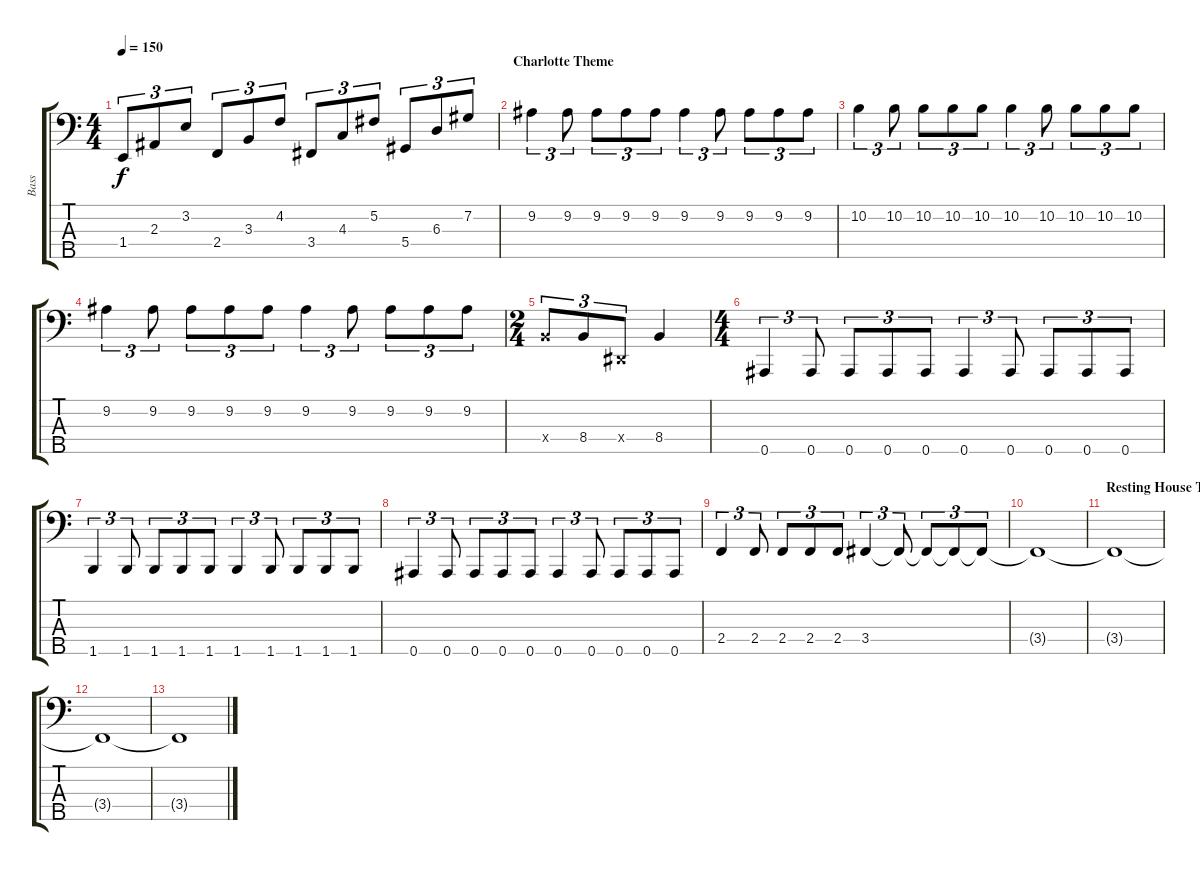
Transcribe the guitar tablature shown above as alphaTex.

\track ("Bass" "Bass") {instrument electricbassfinger}
\staff {score tabs}
\tuning (Gb2 Db2 Ab1 Eb1 Bb0) {hide}
\ts (4 4)
\tempo 150
\clef f4
\ks c
1.4.8{tu (3 2) dy f} 2.3.8{tu (3 2)} 3.2.8{tu (3 2)} 2.4.8{tu (3 2)} 3.3.8{tu (3 2)} 4.2.8{tu (3 2)} 3.4.8{tu (3 2)} 4.3.8{tu (3 2)} 5.2.8{tu (3 2)} 5.4.8{tu (3 2)} 6.3.8{tu (3 2)} 7.2.8{tu (3 2)} |
\section ("" "Charlotte Theme")
9.2.4{tu (3 2)} 9.2.8{tu (3 2)} 9.2.8{tu (3 2)} 9.2.8{tu (3 2)} 9.2.8{tu (3 2)} 9.2.4{tu (3 2)} 9.2.8{tu (3 2)} 9.2.8{tu (3 2)} 9.2.8{tu (3 2)} 9.2.8{tu (3 2)} |
10.2.4{tu (3 2)} 10.2.8{tu (3 2)} 10.2.8{tu (3 2)} 10.2.8{tu (3 2)} 10.2.8{tu (3 2)} 10.2.4{tu (3 2)} 10.2.8{tu (3 2)} 10.2.8{tu (3 2)} 10.2.8{tu (3 2)} 10.2.8{tu (3 2)} |
9.2.4{tu (3 2)} 9.2.8{tu (3 2)} 9.2.8{tu (3 2)} 9.2.8{tu (3 2)} 9.2.8{tu (3 2)} 9.2.4{tu (3 2)} 9.2.8{tu (3 2)} 9.2.8{tu (3 2)} 9.2.8{tu (3 2)} 9.2.8{tu (3 2)} |
\ts (2 4)
8.4{x}.8{tu (3 2)} 8.4.8{tu (3 2)} 0.4{x}.8{tu (3 2)} 8.4.4 |
\ts (4 4)
0.5.4{tu (3 2)} 0.5.8{tu (3 2)} 0.5.8{tu (3 2)} 0.5.8{tu (3 2)} 0.5.8{tu (3 2)} 0.5.4{tu (3 2)} 0.5.8{tu (3 2)} 0.5.8{tu (3 2)} 0.5.8{tu (3 2)} 0.5.8{tu (3 2)} |
1.5.4{tu (3 2)} 1.5.8{tu (3 2)} 1.5.8{tu (3 2)} 1.5.8{tu (3 2)} 1.5.8{tu (3 2)} 1.5.4{tu (3 2)} 1.5.8{tu (3 2)} 1.5.8{tu (3 2)} 1.5.8{tu (3 2)} 1.5.8{tu (3 2)} |
0.5.4{tu (3 2)} 0.5.8{tu (3 2)} 0.5.8{tu (3 2)} 0.5.8{tu (3 2)} 0.5.8{tu (3 2)} 0.5.4{tu (3 2)} 0.5.8{tu (3 2)} 0.5.8{tu (3 2)} 0.5.8{tu (3 2)} 0.5.8{tu (3 2)} |
2.4.4{tu (3 2)} 2.4.8{tu (3 2)} 2.4.8{tu (3 2)} 2.4.8{tu (3 2)} 2.4.8{tu (3 2)} 3.4.4{tu (3 2)} 3.4{t}.8{tu (3 2)} 3.4{t}.8{tu (3 2)} 3.4{t}.8{tu (3 2)} 3.4{t}.8{tu (3 2)} |
3.4{t}.1{volume 0} |
\section ("" "Resting House Theme")
3.4{t}.1 |
3.4{t}.1 |
3.4{t}.1
